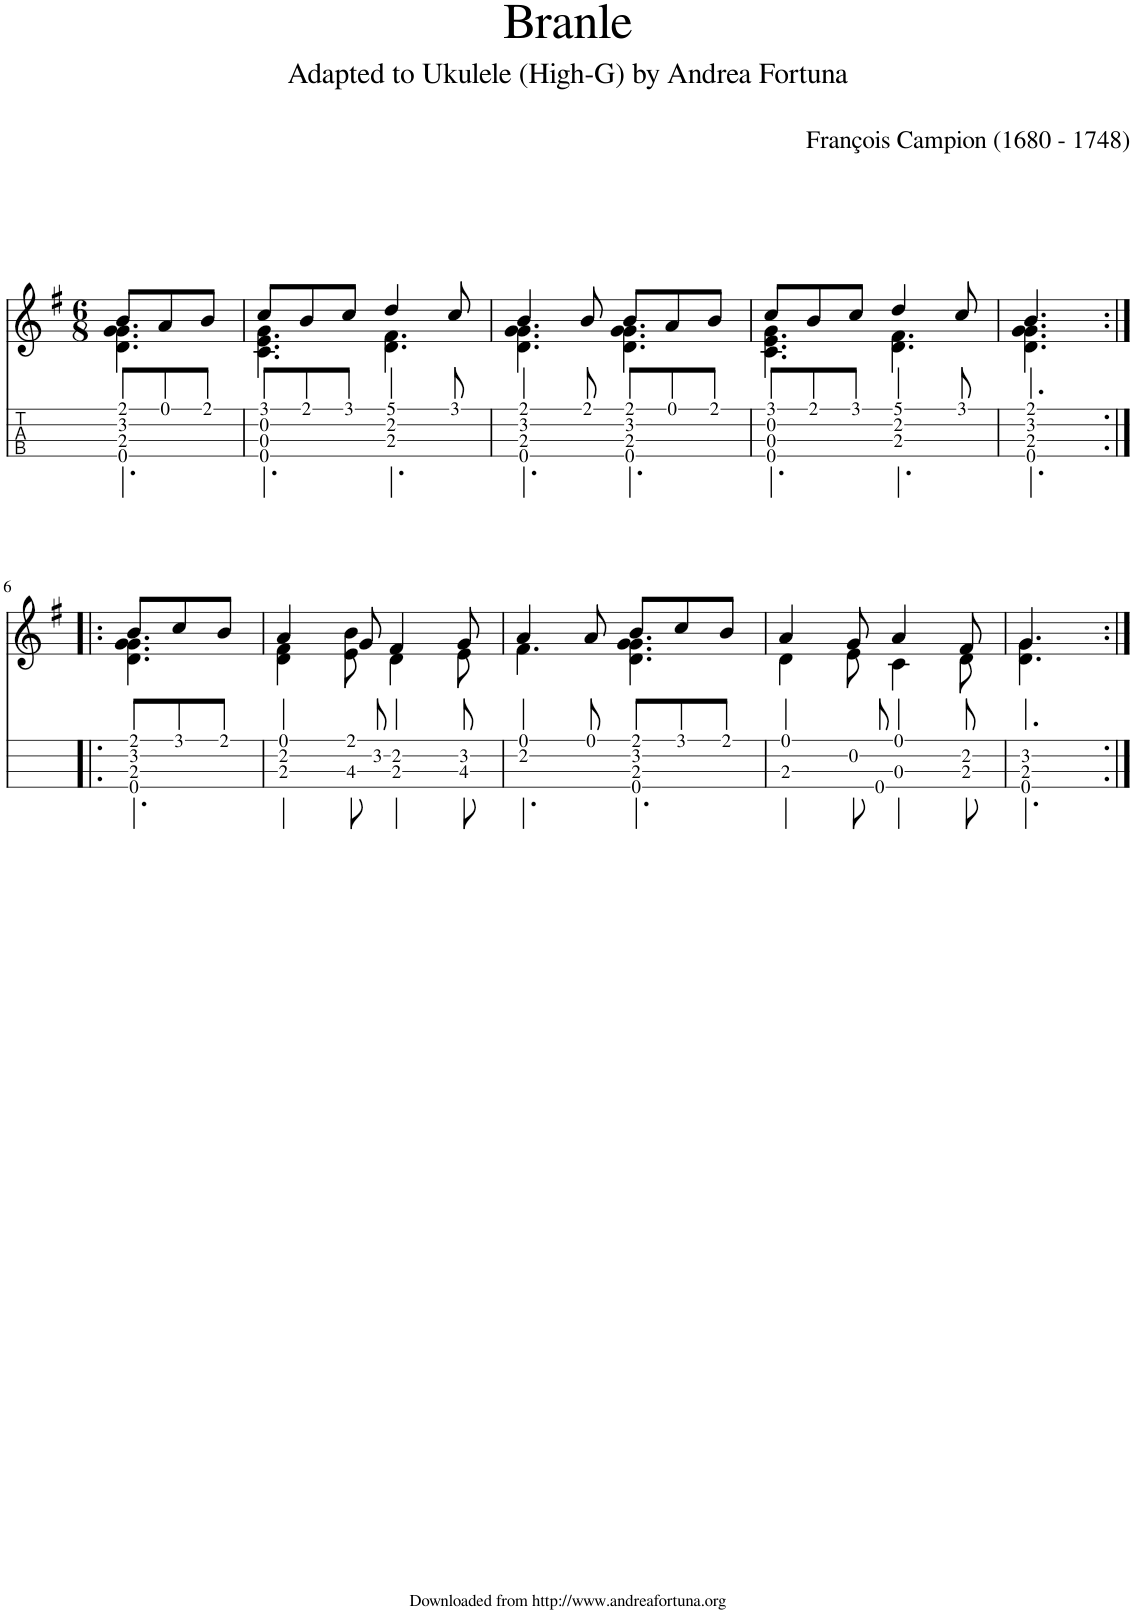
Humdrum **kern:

**kern	**kern
*part1	*part1
*staff2	*staff1
*I"Ukulele	*
*I'Uk.	*
*stria4	*
*	*clefG2
*k[f#]	*k[f#]
*M6/8	*M6/8
=1	=1
*^	*^
8b/L	4.g\ 4.d\ 4.g\	8b/L	4.d\ 4.g\ 4.g\
8a/	.	8a/	.
8b/J	.	8b/J	.
=2	=2	=2	=2
8cc/L	4.g\ 4.c\ 4.e\	8cc/L	4.c\ 4.e\ 4.g\
8b/	.	8b/	.
8cc/J	.	8cc/J	.
4dd/	4.d\ 4.f#\	4dd/	4.d\ 4.f#\
8cc/	.	8cc/	.
=3	=3	=3	=3
4b/	4.g\ 4.d\ 4.g\	4b/	4.d\ 4.g\ 4.g\
8b/	.	8b/	.
8b/L	4.g\ 4.d\ 4.g\	8b/L	4.d\ 4.g\ 4.g\
8a/	.	8a/	.
8b/J	.	8b/J	.
=4	=4	=4	=4
8cc/L	4.g\ 4.c\ 4.e\	8cc/L	4.c\ 4.e\ 4.g\
8b/	.	8b/	.
8cc/J	.	8cc/J	.
4dd/	4.d\ 4.f#\	4dd/	4.d\ 4.f#\
8cc/	.	8cc/	.
=5	=5	=5	=5
4.b/	4.g\ 4.d\ 4.g\	4.b/	4.d\ 4.g\ 4.g\
!!LO:LB:g=z	!!
=6:|!|:	=6:|!|:	=6:|!|:	=6:|!|:
8b/L	4.g\ 4.d\ 4.g\	8b/L	4.d\ 4.g\ 4.g\
8cc/	.	8cc/	.
8b/J	.	8b/J	.
=7	=7	=7	=7
4a/	4d\ 4f#\	4a/	4d\ 4f#\
8g/	8e\ 8b\	8g/	8e\ 8b\
4f#/	4d\	4f#/	4d\
8g/	8e\	8g/	8e\
=8	=8	=8	=8
4a/	4.f#\	4a/	4.f#\
8a/	.	8a/	.
8b/L	4.g\ 4.d\ 4.g\	8b/L	4.d\ 4.g\ 4.g\
8cc/	.	8cc/	.
8b/J	.	8b/J	.
=9	=9	=9	=9
4a/	4d\	4a/	4d\
8g/	8e\	8g/	8e\
4a/	4c\	4a/	4c\
8f#/	8d\	8f#/	8d\
=10	=10	=10	=10
4.g/	4.g\ 4.d\	4.g/	4.d\ 4.g\
*v	*v	*	*
*	*v	*v
=:|!	=:|!
*-	*-
